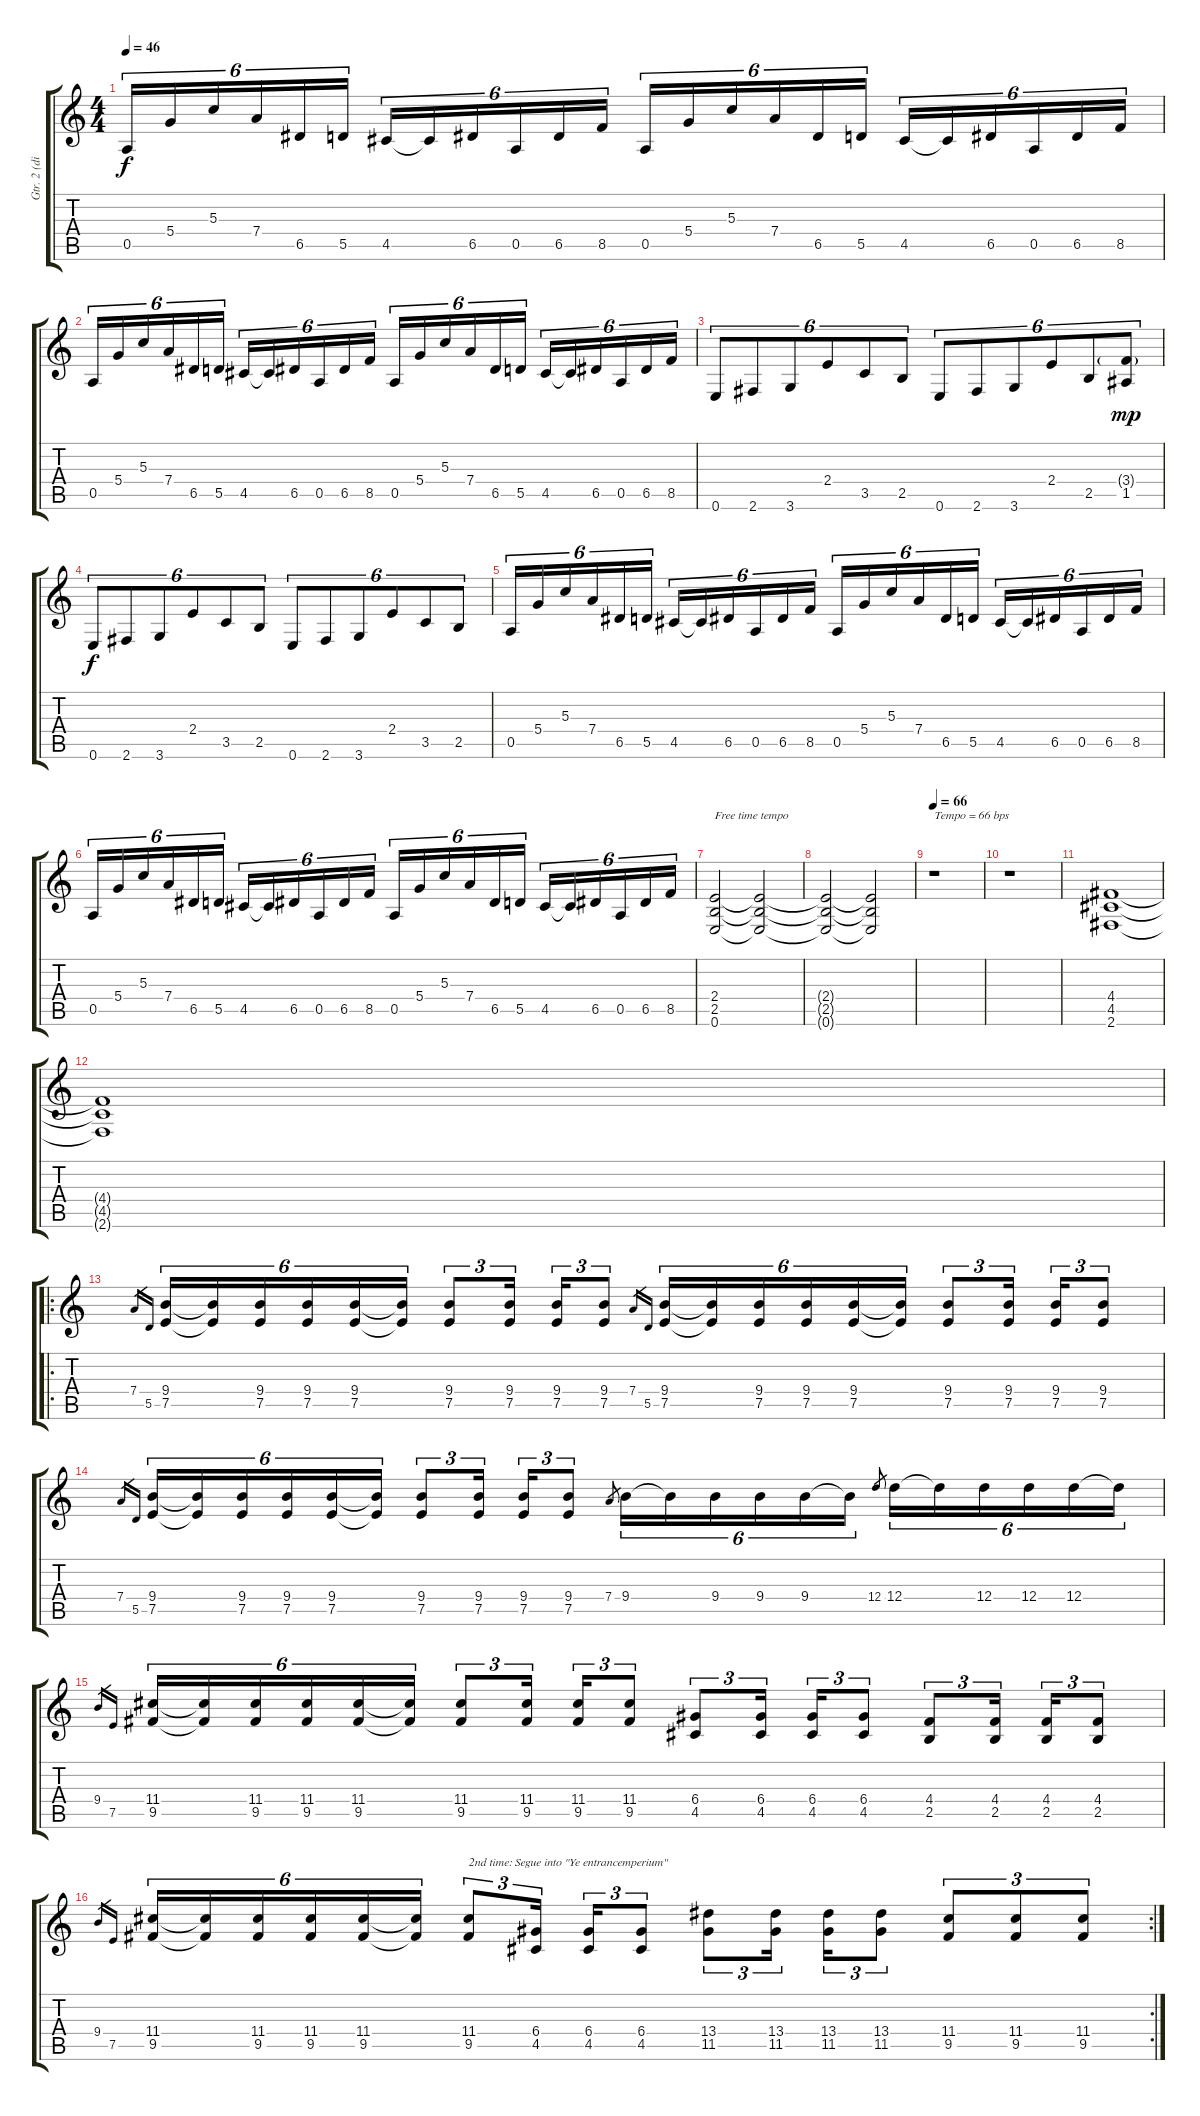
\track ("Gtr. 2 (dist.)" "Gtr. 2 (di") {instrument overdrivenguitar}
\staff {score tabs}
\tuning (E4 B3 G3 D3 A2 E2) {hide}
\ts (4 4)
\tempo 46
\clef g2
\ks c
0.5.16{tu (6 4) dy f} 5.4.16{tu (6 4)} 5.3.16{tu (6 4)} 7.4.16{tu (6 4)} 6.5.16{tu (6 4)} 5.5.16{tu (6 4)} 4.5.16{tu (6 4)} 4.5{t}.16{tu (6 4)} 6.5.16{tu (6 4)} 0.5.16{tu (6 4)} 6.5.16{tu (6 4)} 8.5.16{tu (6 4)} 0.5.16{tu (6 4)} 5.4.16{tu (6 4)} 5.3.16{tu (6 4)} 7.4.16{tu (6 4)} 6.5.16{tu (6 4)} 5.5.16{tu (6 4)} 4.5.16{tu (6 4)} 4.5{t}.16{tu (6 4)} 6.5.16{tu (6 4)} 0.5.16{tu (6 4)} 6.5.16{tu (6 4)} 8.5.16{tu (6 4)} |
0.5.16{tu (6 4)} 5.4.16{tu (6 4)} 5.3.16{tu (6 4)} 7.4.16{tu (6 4)} 6.5.16{tu (6 4)} 5.5.16{tu (6 4)} 4.5.16{tu (6 4)} 4.5{t}.16{tu (6 4)} 6.5.16{tu (6 4)} 0.5.16{tu (6 4)} 6.5.16{tu (6 4)} 8.5.16{tu (6 4)} 0.5.16{tu (6 4)} 5.4.16{tu (6 4)} 5.3.16{tu (6 4)} 7.4.16{tu (6 4)} 6.5.16{tu (6 4)} 5.5.16{tu (6 4)} 4.5.16{tu (6 4)} 4.5{t}.16{tu (6 4)} 6.5.16{tu (6 4)} 0.5.16{tu (6 4)} 6.5.16{tu (6 4)} 8.5.16{tu (6 4)} |
0.6.8{tu (6 4)} 2.6.8{tu (6 4)} 3.6.8{tu (6 4)} 2.4.8{tu (6 4)} 3.5.8{tu (6 4)} 2.5.8{tu (6 4)} 0.6.8{tu (6 4)} 2.6.8{tu (6 4)} 3.6.8{tu (6 4)} 2.4.8{tu (6 4)} 2.5.8{tu (6 4)} (3.4{g} 1.5).8{tu (6 4) dy mp} |
0.6.8{tu (6 4) dy f} 2.6.8{tu (6 4)} 3.6.8{tu (6 4)} 2.4.8{tu (6 4)} 3.5.8{tu (6 4)} 2.5.8{tu (6 4)} 0.6.8{tu (6 4)} 2.6.8{tu (6 4)} 3.6.8{tu (6 4)} 2.4.8{tu (6 4)} 3.5.8{tu (6 4)} 2.5.8{tu (6 4)} |
0.5.16{tu (6 4)} 5.4.16{tu (6 4)} 5.3.16{tu (6 4)} 7.4.16{tu (6 4)} 6.5.16{tu (6 4)} 5.5.16{tu (6 4)} 4.5.16{tu (6 4)} 4.5{t}.16{tu (6 4)} 6.5.16{tu (6 4)} 0.5.16{tu (6 4)} 6.5.16{tu (6 4)} 8.5.16{tu (6 4)} 0.5.16{tu (6 4)} 5.4.16{tu (6 4)} 5.3.16{tu (6 4)} 7.4.16{tu (6 4)} 6.5.16{tu (6 4)} 5.5.16{tu (6 4)} 4.5.16{tu (6 4)} 4.5{t}.16{tu (6 4)} 6.5.16{tu (6 4)} 0.5.16{tu (6 4)} 6.5.16{tu (6 4)} 8.5.16{tu (6 4)} |
0.5.16{tu (6 4)} 5.4.16{tu (6 4)} 5.3.16{tu (6 4)} 7.4.16{tu (6 4)} 6.5.16{tu (6 4)} 5.5.16{tu (6 4)} 4.5.16{tu (6 4)} 4.5{t}.16{tu (6 4)} 6.5.16{tu (6 4)} 0.5.16{tu (6 4)} 6.5.16{tu (6 4)} 8.5.16{tu (6 4)} 0.5.16{tu (6 4)} 5.4.16{tu (6 4)} 5.3.16{tu (6 4)} 7.4.16{tu (6 4)} 6.5.16{tu (6 4)} 5.5.16{tu (6 4)} 4.5.16{tu (6 4)} 4.5{t}.16{tu (6 4)} 6.5.16{tu (6 4)} 0.5.16{tu (6 4)} 6.5.16{tu (6 4)} 8.5.16{tu (6 4)} |
(2.4 2.5 0.6).2{txt "Free time tempo"} (2.4{t} 2.5{t} 0.6{t}).2 |
(2.4{t} 2.5{t} 0.6{t}).2 (2.4{t} 2.5{t} 0.6{t}).2 |
\tempo 66
r.1{txt "Tempo = 66 bps"} |
r.1 |
(4.4 4.5 2.6).1 |
(4.4{t} 4.5{t} 2.6{t}).1 |
\ro
7.4.16{gr} 5.5.16{gr} (9.4 7.5).16{tu (6 4)} (9.4{t} 7.5{t}).16{tu (6 4)} (9.4 7.5).16{tu (6 4)} (9.4 7.5).16{tu (6 4)} (9.4 7.5).16{tu (6 4)} (9.4{t} 7.5{t}).16{tu (6 4)} (9.4 7.5).8{tu (3 2)} (9.4 7.5).16{tu (3 2)} (9.4 7.5).16{tu (3 2)} (9.4 7.5).8{tu (3 2)} 7.4.16{gr} 5.5.16{gr} (9.4 7.5).16{tu (6 4)} (9.4{t} 7.5{t}).16{tu (6 4)} (9.4 7.5).16{tu (6 4)} (9.4 7.5).16{tu (6 4)} (9.4 7.5).16{tu (6 4)} (9.4{t} 7.5{t}).16{tu (6 4)} (9.4 7.5).8{tu (3 2)} (9.4 7.5).16{tu (3 2)} (9.4 7.5).16{tu (3 2)} (9.4 7.5).8{tu (3 2)} |
7.4.16{gr} 5.5.16{gr} (9.4 7.5).16{tu (6 4)} (9.4{t} 7.5{t}).16{tu (6 4)} (9.4 7.5).16{tu (6 4)} (9.4 7.5).16{tu (6 4)} (9.4 7.5).16{tu (6 4)} (9.4{t} 7.5{t}).16{tu (6 4)} (9.4 7.5).8{tu (3 2)} (9.4 7.5).16{tu (3 2)} (9.4 7.5).16{tu (3 2)} (9.4 7.5).8{tu (3 2)} 7.4.8{gr} 9.4.16{tu (6 4)} 9.4{t}.16{tu (6 4)} 9.4.16{tu (6 4)} 9.4.16{tu (6 4)} 9.4.16{tu (6 4)} 9.4{t}.16{tu (6 4)} 12.4.8{gr} 12.4.16{tu (6 4)} 12.4{t}.16{tu (6 4)} 12.4.16{tu (6 4)} 12.4.16{tu (6 4)} 12.4.16{tu (6 4)} 12.4{t}.16{tu (6 4)} |
9.4.16{gr} 7.5.16{gr} (11.4 9.5).16{tu (6 4)} (11.4{t} 9.5{t}).16{tu (6 4)} (11.4 9.5).16{tu (6 4)} (11.4 9.5).16{tu (6 4)} (11.4 9.5).16{tu (6 4)} (11.4{t} 9.5{t}).16{tu (6 4)} (11.4 9.5).8{tu (3 2)} (11.4 9.5).16{tu (3 2)} (11.4 9.5).16{tu (3 2)} (11.4 9.5).8{tu (3 2)} (6.4 4.5).8{tu (3 2)} (6.4 4.5).16{tu (3 2)} (6.4 4.5).16{tu (3 2)} (6.4 4.5).8{tu (3 2)} (4.4 2.5).8{tu (3 2)} (4.4 2.5).16{tu (3 2)} (4.4 2.5).16{tu (3 2)} (4.4 2.5).8{tu (3 2)} |
\rc 2
9.4.16{gr} 7.5.16{gr} (11.4 9.5).16{tu (6 4)} (11.4{t} 9.5{t}).16{tu (6 4)} (11.4 9.5).16{tu (6 4)} (11.4 9.5).16{tu (6 4)} (11.4 9.5).16{tu (6 4)} (11.4{t} 9.5{t}).16{tu (6 4)} (11.4 9.5).8{tu (3 2) txt "2nd time: Segue into \"Ye entrancemperium\""} (6.4 4.5).16{tu (3 2)} (6.4 4.5).16{tu (3 2)} (6.4 4.5).8{tu (3 2)} (13.4 11.5).8{tu (3 2)} (13.4 11.5).16{tu (3 2)} (13.4 11.5).16{tu (3 2)} (13.4 11.5).8{tu (3 2)} (11.4 9.5).8{tu (3 2)} (11.4 9.5).8{tu (3 2)} (11.4 9.5).8{tu (3 2)}
